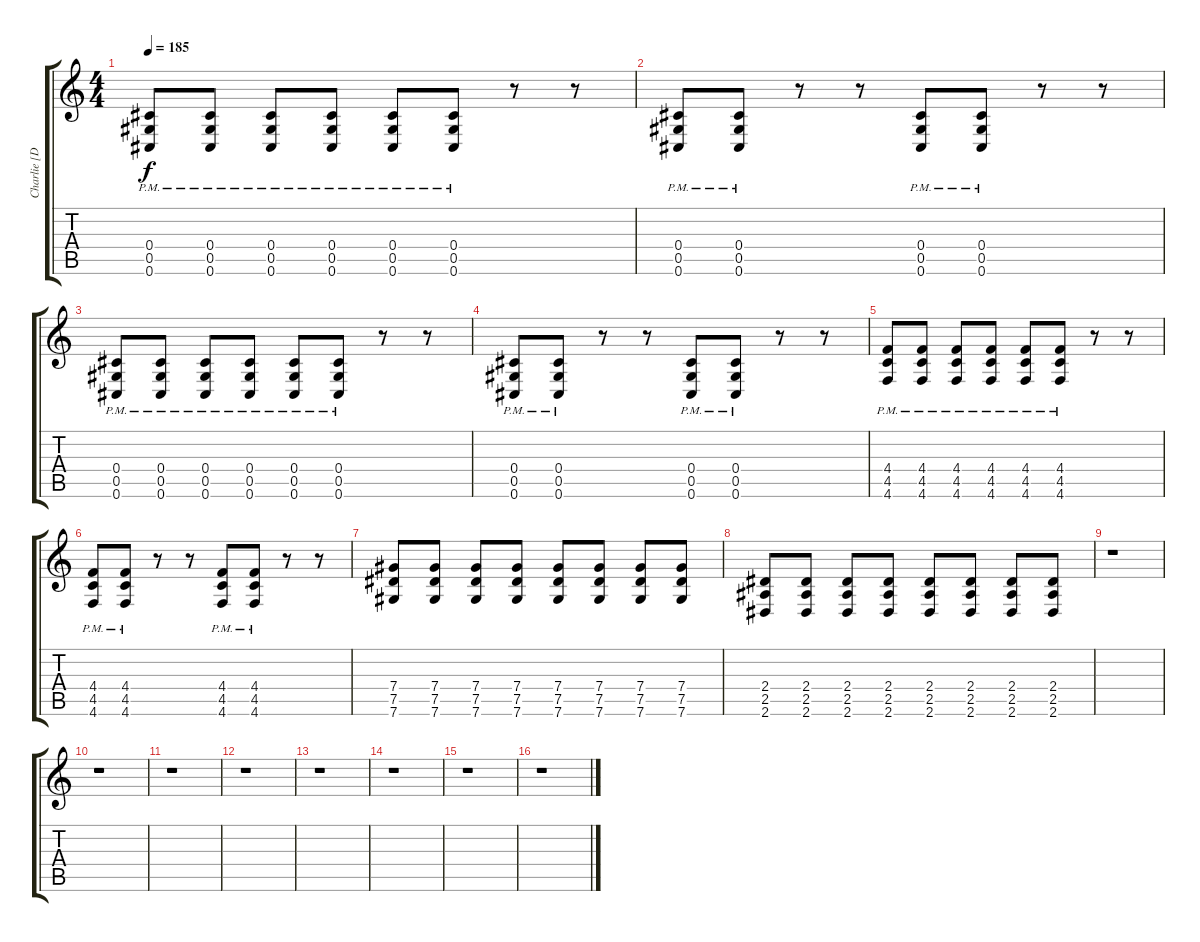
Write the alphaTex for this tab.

\track ("Charlie [Distortion]" "Charlie [D") {instrument distortionguitar}
\staff {score tabs}
\tuning (F4 C4 Ab3 Db3 Ab2 Db2) {hide}
\ts (4 4)
\tempo 185
\clef g2
\ks c
(0.4{pm} 0.5{pm} 0.6{pm}).8{dy f} (0.4{pm} 0.5{pm} 0.6{pm}).8 (0.4{pm} 0.5{pm} 0.6{pm}).8 (0.4{pm} 0.5{pm} 0.6{pm}).8 (0.4{pm} 0.5{pm} 0.6{pm}).8 (0.4{pm} 0.5{pm} 0.6{pm}).8 r.8 r.8 |
(0.4{pm} 0.5{pm} 0.6{pm}).8 (0.4{pm} 0.5{pm} 0.6{pm}).8 r.8 r.8 (0.4{pm} 0.5{pm} 0.6{pm}).8 (0.4{pm} 0.5{pm} 0.6{pm}).8 r.8 r.8 |
(0.4{pm} 0.5{pm} 0.6{pm}).8 (0.4{pm} 0.5{pm} 0.6{pm}).8 (0.4{pm} 0.5{pm} 0.6{pm}).8 (0.4{pm} 0.5{pm} 0.6{pm}).8 (0.4{pm} 0.5{pm} 0.6{pm}).8 (0.4{pm} 0.5{pm} 0.6{pm}).8 r.8 r.8 |
(0.4{pm} 0.5{pm} 0.6{pm}).8 (0.4{pm} 0.5{pm} 0.6{pm}).8 r.8 r.8 (0.4{pm} 0.5{pm} 0.6{pm}).8 (0.4{pm} 0.5{pm} 0.6{pm}).8 r.8 r.8 |
(4.4{pm} 4.5{pm} 4.6{pm}).8 (4.4{pm} 4.5{pm} 4.6{pm}).8 (4.4{pm} 4.5{pm} 4.6{pm}).8 (4.4{pm} 4.5{pm} 4.6{pm}).8 (4.4{pm} 4.5{pm} 4.6{pm}).8 (4.4{pm} 4.5{pm} 4.6{pm}).8 r.8 r.8 |
(4.4{pm} 4.5{pm} 4.6{pm}).8 (4.4{pm} 4.5{pm} 4.6{pm}).8 r.8 r.8 (4.4{pm} 4.5{pm} 4.6{pm}).8 (4.4{pm} 4.5{pm} 4.6{pm}).8 r.8 r.8 |
(7.4 7.5 7.6).8 (7.4 7.5 7.6).8 (7.4 7.5 7.6).8 (7.4 7.5 7.6).8 (7.4 7.5 7.6).8 (7.4 7.5 7.6).8 (7.4 7.5 7.6).8 (7.4 7.5 7.6).8 |
(2.4 2.5 2.6).8 (2.4 2.5 2.6).8 (2.4 2.5 2.6).8 (2.4 2.5 2.6).8 (2.4 2.5 2.6).8 (2.4 2.5 2.6).8 (2.4 2.5 2.6).8 (2.4 2.5 2.6).8 |
r.1 |
r.1 |
r.1 |
r.1 |
r.1 |
r.1 |
r.1 |
r.1
